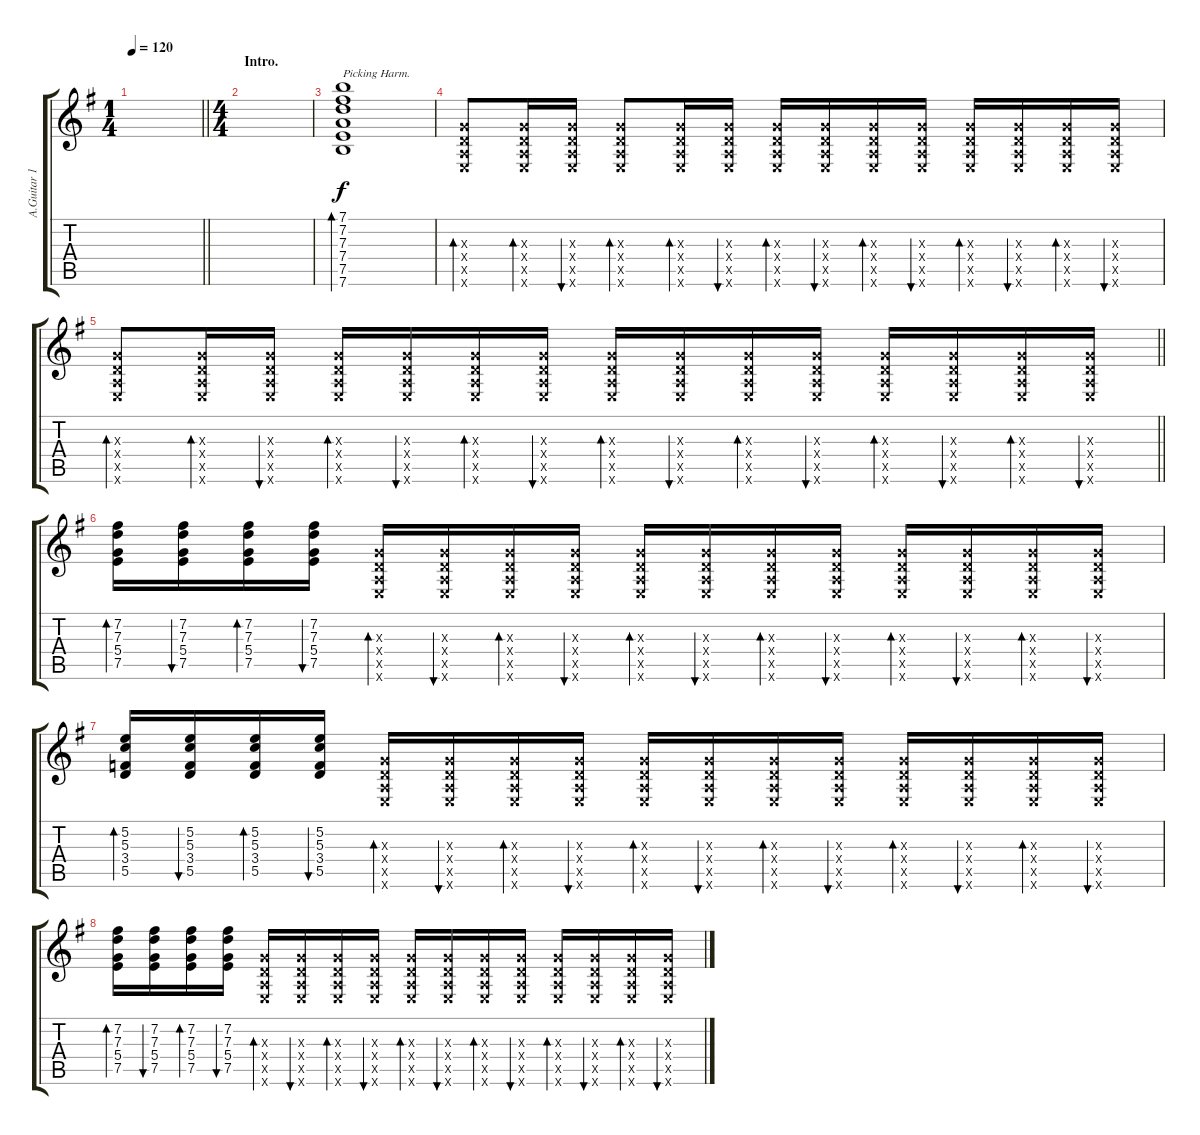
\track ("A.Guitar 1" "A.Guitar 1") {instrument acousticguitarsteel}
\staff {score tabs}
\tuning (E4 B3 G3 D3 A2 E2) {hide}
\ts (1 4)
\tempo 120
\clef g2
\barLineRight lightlight
\ks g
|
\ts (4 4)
\section ("" "Intro.")
|
(7.1 7.2 7.3 7.4 7.5 7.6).1{bd 30 txt "Picking Harm."} |
(0.3{x} 0.4{x} 0.5{x} 0.6{x}).8{bd 30} (0.3{x} 0.4{x} 0.5{x} 0.6{x}).16{bd 30} (0.3{x} 0.4{x} 0.5{x} 0.6{x}).16{bu 30} (0.3{x} 0.4{x} 0.5{x} 0.6{x}).8{bd 30} (0.3{x} 0.4{x} 0.5{x} 0.6{x}).16{bd 30} (0.3{x} 0.4{x} 0.5{x} 0.6{x}).16{bu 30} (0.3{x} 0.4{x} 0.5{x} 0.6{x}).16{bd 30} (0.3{x} 0.4{x} 0.5{x} 0.6{x}).16{bu 30} (0.3{x} 0.4{x} 0.5{x} 0.6{x}).16{bd 30} (0.3{x} 0.4{x} 0.5{x} 0.6{x}).16{bu 30} (0.3{x} 0.4{x} 0.5{x} 0.6{x}).16{bd 30} (0.3{x} 0.4{x} 0.5{x} 0.6{x}).16{bu 30} (0.3{x} 0.4{x} 0.5{x} 0.6{x}).16{bd 30} (0.3{x} 0.4{x} 0.5{x} 0.6{x}).16{bu 30} |
\barLineRight lightlight
(0.3{x} 0.4{x} 0.5{x} 0.6{x}).8{bd 30} (0.3{x} 0.4{x} 0.5{x} 0.6{x}).16{bd 30} (0.3{x} 0.4{x} 0.5{x} 0.6{x}).16{bu 30} (0.3{x} 0.4{x} 0.5{x} 0.6{x}).16{bd 30} (0.3{x} 0.4{x} 0.5{x} 0.6{x}).16{bu 30} (0.3{x} 0.4{x} 0.5{x} 0.6{x}).16{bd 30} (0.3{x} 0.4{x} 0.5{x} 0.6{x}).16{bu 30} (0.3{x} 0.4{x} 0.5{x} 0.6{x}).16{bd 30} (0.3{x} 0.4{x} 0.5{x} 0.6{x}).16{bu 30} (0.3{x} 0.4{x} 0.5{x} 0.6{x}).16{bd 30} (0.3{x} 0.4{x} 0.5{x} 0.6{x}).16{bu 30} (0.3{x} 0.4{x} 0.5{x} 0.6{x}).16{bd 30} (0.3{x} 0.4{x} 0.5{x} 0.6{x}).16{bu 30} (0.3{x} 0.4{x} 0.5{x} 0.6{x}).16{bd 30} (0.3{x} 0.4{x} 0.5{x} 0.6{x}).16{bu 30} |
(7.2 7.3 5.4 7.5).16{bd 30} (7.2 7.3 5.4 7.5).16{bu 30} (7.2 7.3 5.4 7.5).16{bd 30} (7.2 7.3 5.4 7.5).16{bu 30} (0.3{x} 0.4{x} 0.5{x} 0.6{x}).16{bd 30} (0.3{x} 0.4{x} 0.5{x} 0.6{x}).16{bu 30} (0.3{x} 0.4{x} 0.5{x} 0.6{x}).16{bd 30} (0.3{x} 0.4{x} 0.5{x} 0.6{x}).16{bu 30} (0.3{x} 0.4{x} 0.5{x} 0.6{x}).16{bd 30} (0.3{x} 0.4{x} 0.5{x} 0.6{x}).16{bu 30} (0.3{x} 0.4{x} 0.5{x} 0.6{x}).16{bd 30} (0.3{x} 0.4{x} 0.5{x} 0.6{x}).16{bu 30} (0.3{x} 0.4{x} 0.5{x} 0.6{x}).16{bd 30} (0.3{x} 0.4{x} 0.5{x} 0.6{x}).16{bu 30} (0.3{x} 0.4{x} 0.5{x} 0.6{x}).16{bd 30} (0.3{x} 0.4{x} 0.5{x} 0.6{x}).16{bu 30} |
(5.2 5.3 3.4 5.5).16{bd 30} (5.2 5.3 3.4 5.5).16{bu 30} (5.2 5.3 3.4 5.5).16{bd 30} (5.2 5.3 3.4 5.5).16{bu 30} (0.3{x} 0.4{x} 0.5{x} 0.6{x}).16{bd 30} (0.3{x} 0.4{x} 0.5{x} 0.6{x}).16{bu 30} (0.3{x} 0.4{x} 0.5{x} 0.6{x}).16{bd 30} (0.3{x} 0.4{x} 0.5{x} 0.6{x}).16{bu 30} (0.3{x} 0.4{x} 0.5{x} 0.6{x}).16{bd 30} (0.3{x} 0.4{x} 0.5{x} 0.6{x}).16{bu 30} (0.3{x} 0.4{x} 0.5{x} 0.6{x}).16{bd 30} (0.3{x} 0.4{x} 0.5{x} 0.6{x}).16{bu 30} (0.3{x} 0.4{x} 0.5{x} 0.6{x}).16{bd 30} (0.3{x} 0.4{x} 0.5{x} 0.6{x}).16{bu 30} (0.3{x} 0.4{x} 0.5{x} 0.6{x}).16{bd 30} (0.3{x} 0.4{x} 0.5{x} 0.6{x}).16{bu 30} |
(7.2 7.3 5.4 7.5).16{bd 30} (7.2 7.3 5.4 7.5).16{bu 30} (7.2 7.3 5.4 7.5).16{bd 30} (7.2 7.3 5.4 7.5).16{bu 30} (0.3{x} 0.4{x} 0.5{x} 0.6{x}).16{bd 30} (0.3{x} 0.4{x} 0.5{x} 0.6{x}).16{bu 30} (0.3{x} 0.4{x} 0.5{x} 0.6{x}).16{bd 30} (0.3{x} 0.4{x} 0.5{x} 0.6{x}).16{bu 30} (0.3{x} 0.4{x} 0.5{x} 0.6{x}).16{bd 30} (0.3{x} 0.4{x} 0.5{x} 0.6{x}).16{bu 30} (0.3{x} 0.4{x} 0.5{x} 0.6{x}).16{bd 30} (0.3{x} 0.4{x} 0.5{x} 0.6{x}).16{bu 30} (0.3{x} 0.4{x} 0.5{x} 0.6{x}).16{bd 30} (0.3{x} 0.4{x} 0.5{x} 0.6{x}).16{bu 30} (0.3{x} 0.4{x} 0.5{x} 0.6{x}).16{bd 30} (0.3{x} 0.4{x} 0.5{x} 0.6{x}).16{bu 30}
